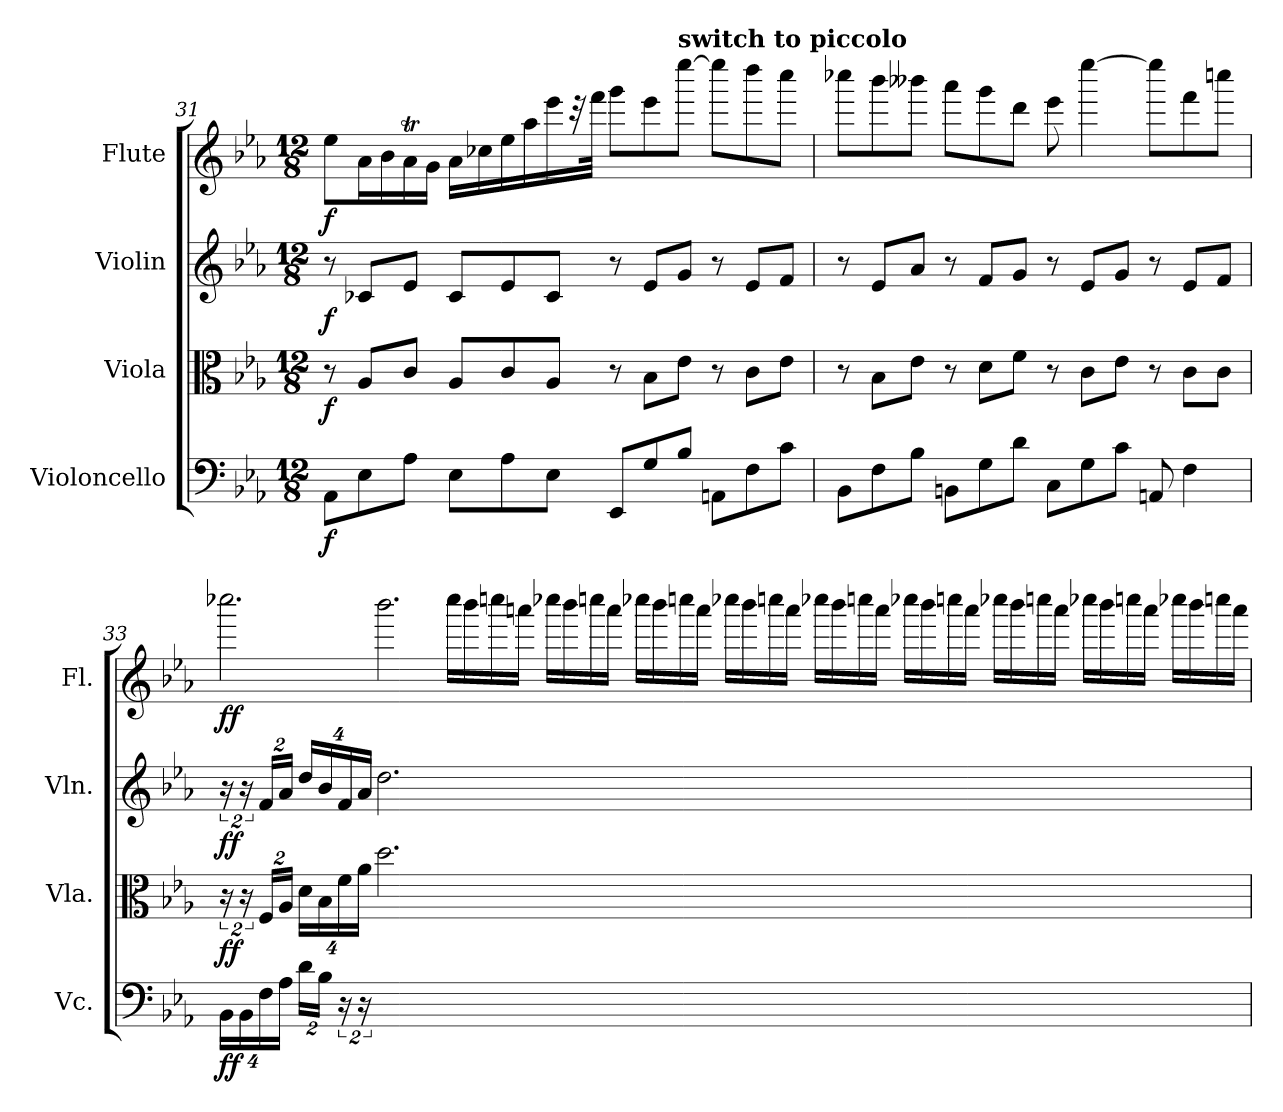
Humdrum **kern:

**kern	**dynam	**kern	**dynam	**kern	**dynam	**kern	**dynam
*part4	*part4	*part3	*part3	*part2	*part2	*part1	*part1
*staff4	*staff4	*staff3	*staff3	*staff2	*staff2	*staff1	*staff1
*I"Violoncello	*	*I"Viola	*	*I"Violin	*	*I"Flute	*
*I'Vc.	*	*I'Vla.	*	*I'Vln.	*	*I'Fl.	*
*clefF4	*	*clefC3	*	*clefG2	*	*clefG2	*
*k[b-e-a-]	*	*k[b-e-a-]	*	*k[b-e-a-]	*	*k[b-e-a-]	*
*M12/8	*	*M12/8	*	*M12/8	*	*M12/8	*
=31	=31	=31	=31	=31	=31	=31	=31
!	!LO:DY:b	!	!LO:DY:b	!	!LO:DY:b	!	!LO:DY:b
8AA-\L	f	8r	f	8r	f	8ee-\L	f
8E-\	.	8A-/L	.	8c-X/L	.	16a-\L	.
.	.	.	.	.	.	16b-\	.
8A-\J	.	8c/J	.	8e-/J	.	16a-T\	.
.	.	.	.	.	.	16g\JJ	.
8E-\L	.	8A-/L	.	8c-/L	.	16a-\LL	.
.	.	.	.	.	.	16cc-X\	.
8A-\	.	8c/	.	8e-/	.	16ee-\	.
.	.	.	.	.	.	16aa-\	.
8E-\J	.	8A-/J	.	8c-/J	.	16eee-\	.
.	.	.	.	.	.	32r	.
.	.	.	.	.	.	32fff\JJk	.
8EE-/L	.	8r	.	8r	.	8ggg\L	.
8G/	.	8B-\L	.	8e-/L	.	8eee-\	.
!	!	!	!	!	!	!LO:TX:a:B:t=switch to piccolo	!
8B-/J	.	8e-\J	.	8g/J	.	[8eeee-\J	.
8AAn\L	.	8r	.	8r	.	8eeee-\L]	.
8F\	.	8c\L	.	8e-/L	.	8dddd\	.
8c\J	.	8e-\J	.	8f/J	.	8cccc\J	.
!!LO:PB:g=z
=32	=32	=32	=32	=32	=32	=32	=32
8BB-\L	.	8r	.	8r	.	8cccc-X\L	.
8F\	.	8B-\L	.	8e-/L	.	8bbb-\	.
8B-\J	.	8e-\J	.	8a-/J	.	8bbb--X\J	.
8BBn\L	.	8r	.	8r	.	8aaa-\L	.
8G\	.	8d\L	.	8f/L	.	8ggg\	.
8d\J	.	8f\J	.	8g/J	.	8ddd\J	.
8C\L	.	8r	.	8r	.	8eee-\	.
8G\	.	8c\L	.	8e-/L	.	[4eeee-\	.
8c\J	.	8e-\J	.	8g/J	.	.	.
8AAn/	.	8r	.	8r	.	8eeee-\L]	.
4F\	.	8c\L	.	8e-/L	.	8fff\	.
.	.	8c\J	.	8f/J	.	8ccccn\J	.
!!LO:LB:g=z
=33	=33	=33	=33	=33	=33	=33	=33
!	!LO:DY:b	!	!LO:DY:b	!	!LO:DY:b	!	!LO:DY:b
32%3BB-\L	ff	32%3r	ff	32%3r	ff	2.cccc-X\	ff
32%3BB-\	.	32%3r	.	32%3r	.	.	.
32%3F\	.	32%3F/L	.	32%3f/L	.	.	.
32%3A-\J	.	32%3A-/J	.	32%3a-/J	.	.	.
32%3d\L	.	32%3d\L	.	32%3dd/L	.	.	.
32%3B-\J	.	32%3B-\	.	32%3b-/	.	.	.
32%3r	.	32%3f\	.	32%3f/	.	.	.
32%3r	.	32%3a-\J	.	32%3a-/J	.	.	.
0ryy	.	2.dd\	.	2.dd\	.	2.bbb-\	.
.	.	4ryy	.	4ryy	.	16cccc-!\LL	.
.	.	.	.	.	.	16bbb-!\	.
.	.	.	.	.	.	16ccccn!\	.
.	.	.	.	.	.	16aaan!\JJ	.
.	.	0ryy	.	0ryy	.	16cccc-X!\LL	.
.	.	.	.	.	.	16bbb-!\	.
.	.	.	.	.	.	16ccccn!\	.
.	.	.	.	.	.	16aaa!\JJ	.
.	.	.	.	.	.	16cccc-X!\LL	.
.	.	.	.	.	.	16bbb-!\	.
.	.	.	.	.	.	16ccccn!\	.
.	.	.	.	.	.	16aaa!\JJ	.
.	.	.	.	.	.	16cccc-X!\LL	.
.	.	.	.	.	.	16bbb-!\	.
.	.	.	.	.	.	16ccccn!\	.
.	.	.	.	.	.	16aaa!\JJ	.
.	.	.	.	.	.	16cccc-X!\LL	.
.	.	.	.	.	.	16bbb-!\	.
.	.	.	.	.	.	16ccccn!\	.
.	.	.	.	.	.	16aaa!\JJ	.
1ryy	.	.	.	.	.	16cccc-X!\LL	.
.	.	.	.	.	.	16bbb-!\	.
.	.	.	.	.	.	16ccccn!\	.
.	.	.	.	.	.	16aaa!\JJ	.
.	.	.	.	.	.	16cccc-X!\LL	.
.	.	.	.	.	.	16bbb-!\	.
.	.	.	.	.	.	16ccccn!\	.
.	.	.	.	.	.	16aaa!\JJ	.
.	.	.	.	.	.	16cccc-X!\LL	.
.	.	.	.	.	.	16bbb-!\	.
.	.	.	.	.	.	16ccccn!\	.
.	.	.	.	.	.	16aaa!\JJ	.
.	.	.	.	.	.	16cccc-X!\LL	.
.	.	.	.	.	.	16bbb-!\	.
.	.	.	.	.	.	16ccccn!\	.
.	.	.	.	.	.	16aaa!\JJ	.
=	=	=	=	=	=	=	=
*-	*-	*-	*-	*-	*-	*-	*-
